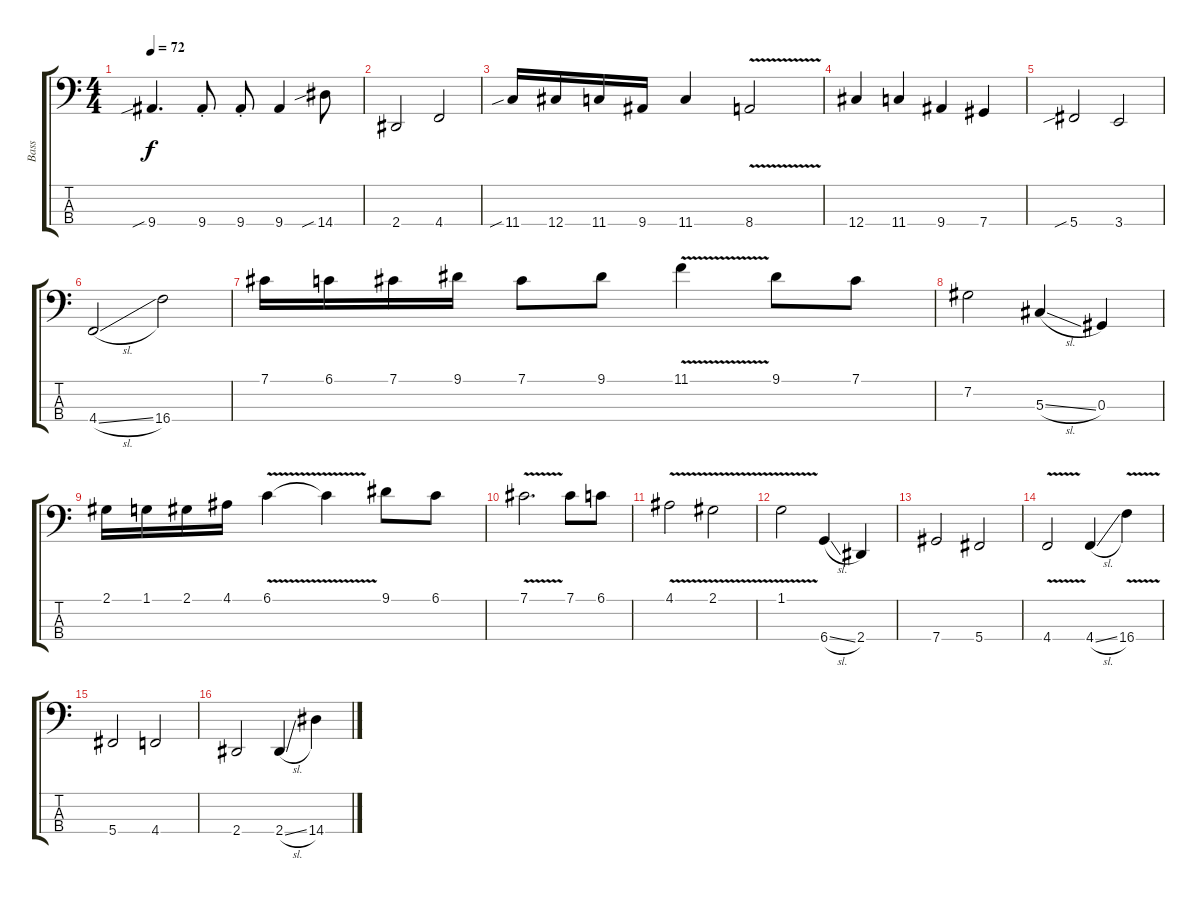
\track ("Bass" "Bass") {instrument fretlessbass}
\staff {score tabs}
\tuning (Gb2 Db2 Ab1 Db1) {hide}
\ts (4 4)
\section ("" "")
\tempo 72
\clef f4
\ks c
9.4{sib}.4{d dy f instrument fretlessbass} 9.4{st}.8 9.4{st}.8 9.4.4 14.4{sib}.8 |
2.4.2 4.4.2 |
11.4{sib}.16 12.4.16 11.4.16 9.4.16 11.4.4 8.4{v}.2 |
12.4.4 11.4.4 9.4.4 7.4.4 |
5.4{sib}.2 3.4.2 |
4.4{sl}.2 16.4.2 |
7.1.16 6.1.16 7.1.16 9.1.16 7.1.8 9.1.8 11.1{v}.4 9.1.8 7.1.8 |
7.2.2 5.3{sl}.4 0.3.4 |
2.1.16 1.1.16 2.1.16 4.1.16 6.1{v}.4 6.1{t}.4 9.1.8 6.1.8 |
7.1{v}.2{d} 7.1.8 6.1.8 |
4.1{v}.2 2.1{v}.2 |
1.1{v}.2 6.4{sl}.4 2.4.4 |
7.4.2 5.4.2 |
4.4{v}.2 4.4{sl}.4 16.4{v}.4 |
5.4.2 4.4.2 |
2.4.2 2.4{sl}.4 14.4.4
